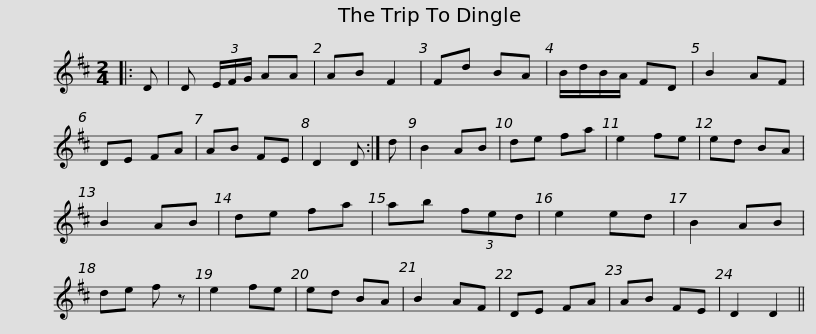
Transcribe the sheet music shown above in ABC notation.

X:1
L:1/8
M:2/4
I:linebreak $
K:D
V:1 treble
V:1
|: D | D (3E/F/G/ AA | AB F2 | Fd BA | B/d/B/A/ FD | %5
 B2 AF | DE FA | AB FE | D2 D :| d | %10
 B2 AB |$ de fa | e2 fe | ed BA | B2 AB | %15
 de fa | ab (3fed | e2 ed | B2 AB | de f z | %20
 e2 fe | ed BA | B2 AF |$ DE FA | AB FE | %25
 D2 D2 || %26
